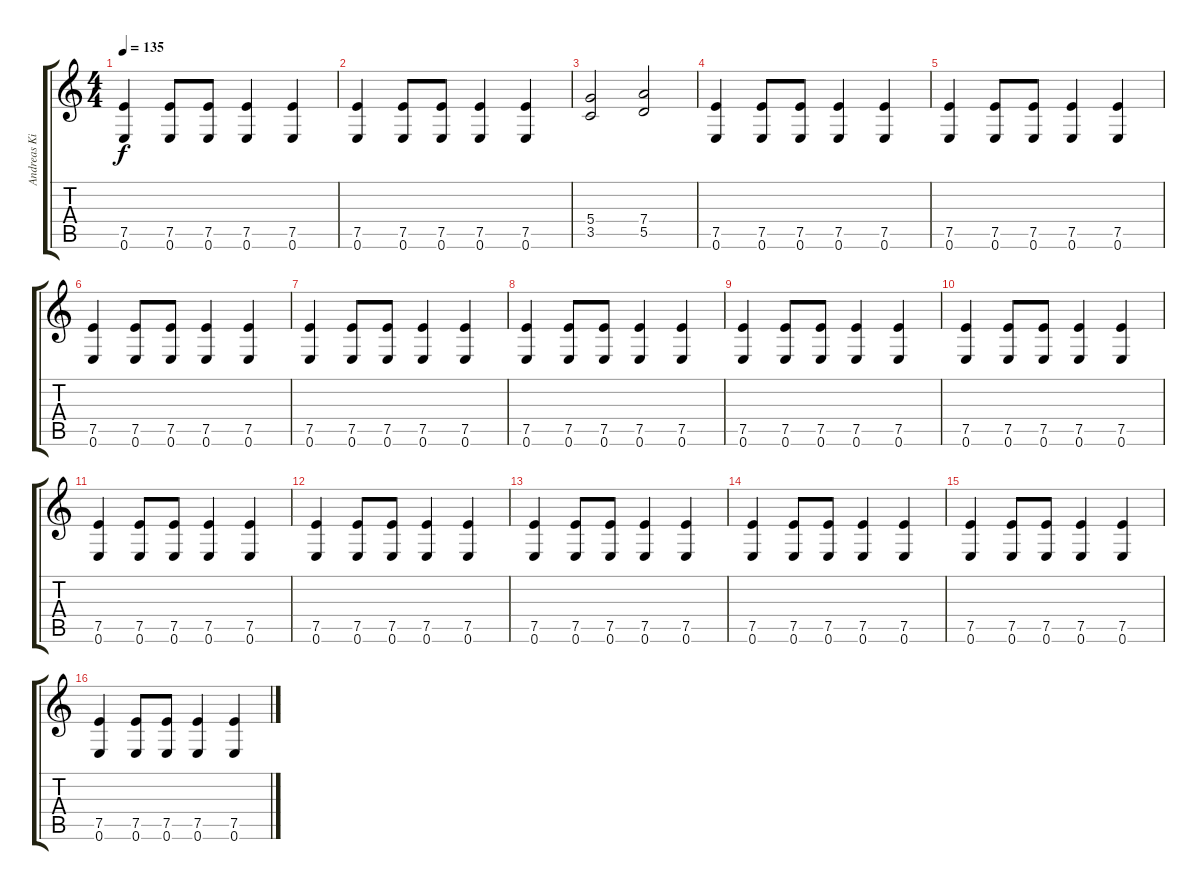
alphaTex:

\track ("Andreas Kisser" "Andreas Ki") {instrument overdrivenguitar}
\staff {score tabs}
\tuning (E4 B3 G3 D3 A2 E2) {hide}
\ts (4 4)
\tempo 135
\clef g2
\ks c
(7.5 0.6).4{dy f} (7.5 0.6).8 (7.5 0.6).8 (7.5 0.6).4 (7.5 0.6).4 |
(7.5 0.6).4 (7.5 0.6).8 (7.5 0.6).8 (7.5 0.6).4 (7.5 0.6).4 |
(5.4 3.5).2 (7.4 5.5).2 |
(7.5 0.6).4 (7.5 0.6).8 (7.5 0.6).8 (7.5 0.6).4 (7.5 0.6).4 |
(7.5 0.6).4 (7.5 0.6).8 (7.5 0.6).8 (7.5 0.6).4 (7.5 0.6).4 |
(7.5 0.6).4 (7.5 0.6).8 (7.5 0.6).8 (7.5 0.6).4 (7.5 0.6).4 |
(7.5 0.6).4 (7.5 0.6).8 (7.5 0.6).8 (7.5 0.6).4 (7.5 0.6).4 |
(7.5 0.6).4 (7.5 0.6).8 (7.5 0.6).8 (7.5 0.6).4 (7.5 0.6).4 |
(7.5 0.6).4 (7.5 0.6).8 (7.5 0.6).8 (7.5 0.6).4 (7.5 0.6).4 |
(7.5 0.6).4 (7.5 0.6).8 (7.5 0.6).8 (7.5 0.6).4 (7.5 0.6).4 |
(7.5 0.6).4 (7.5 0.6).8 (7.5 0.6).8 (7.5 0.6).4 (7.5 0.6).4 |
(7.5 0.6).4 (7.5 0.6).8 (7.5 0.6).8 (7.5 0.6).4 (7.5 0.6).4 |
(7.5 0.6).4 (7.5 0.6).8 (7.5 0.6).8 (7.5 0.6).4 (7.5 0.6).4 |
(7.5 0.6).4 (7.5 0.6).8 (7.5 0.6).8 (7.5 0.6).4 (7.5 0.6).4 |
(7.5 0.6).4 (7.5 0.6).8 (7.5 0.6).8 (7.5 0.6).4 (7.5 0.6).4 |
(7.5 0.6).4 (7.5 0.6).8 (7.5 0.6).8 (7.5 0.6).4 (7.5 0.6).4
